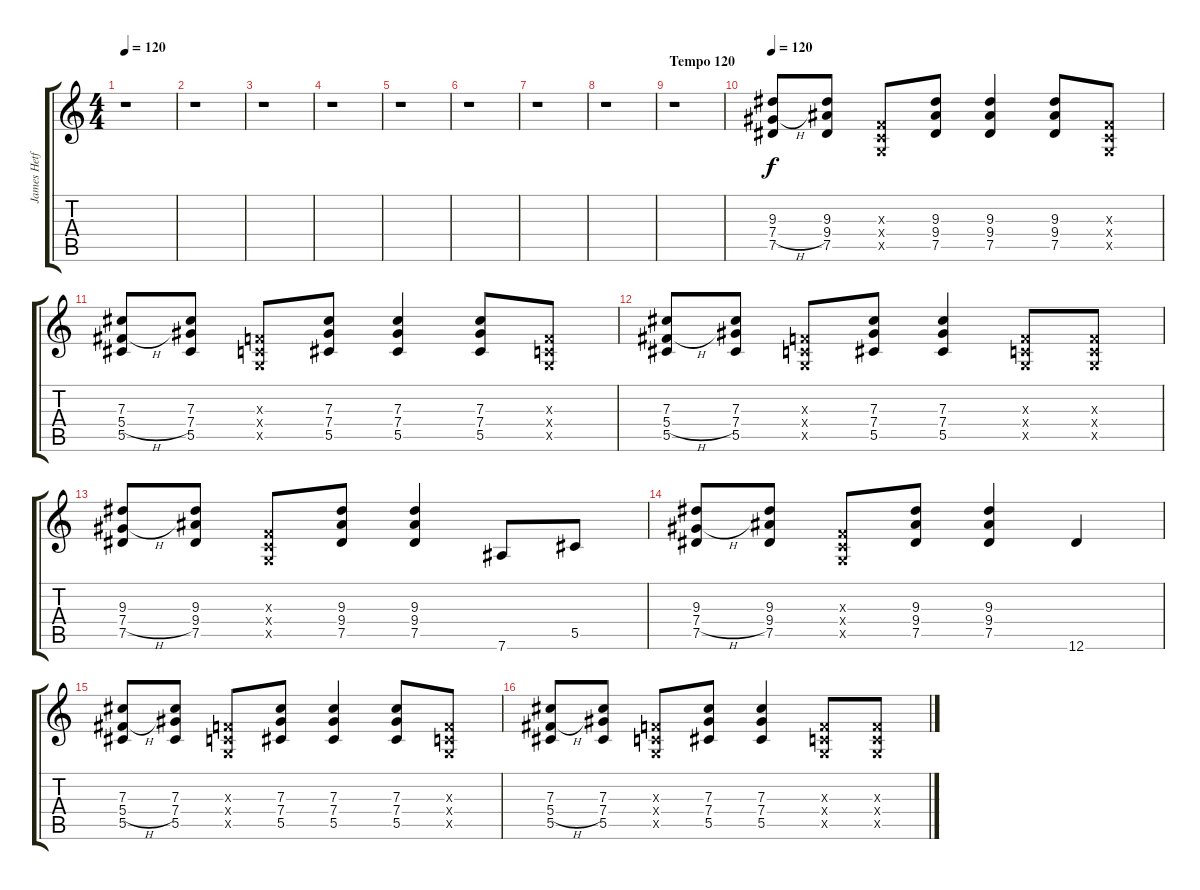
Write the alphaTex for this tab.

\track ("James Hetfield distortion" "James Hetf") {instrument distortionguitar}
\staff {score tabs}
\tuning (Eb4 Bb3 Gb3 Db3 Ab2 Eb2) {hide}
\ts (4 4)
\tempo 120
\clef g2
\ks c
r.1{dy f} |
r.1 |
r.1 |
r.1 |
r.1 |
r.1 |
r.1 |
r.1 |
\section ("" "Tempo 120")
r.1 |
\tempo 120
(9.3 7.4{h} 7.5).8{volume 12 instrument overdrivenguitar} (9.3 9.4 7.5).8 (-1.3{x} -1.4{x} -1.5{x}).8 (9.3 9.4 7.5).8 (9.3 9.4 7.5).4 (9.3 9.4 7.5).8 (-1.3{x} -1.4{x} -1.5{x}).8 |
(7.3 5.4{h} 5.5).8 (7.3 7.4 5.5).8 (-1.3{x} -1.4{x} -1.5{x}).8 (7.3 7.4 5.5).8 (7.3 7.4 5.5).4 (7.3 7.4 5.5).8 (-1.3{x} -1.4{x} -1.5{x}).8 |
(7.3 5.4{h} 5.5).8 (7.3 7.4 5.5).8 (-1.3{x} -1.4{x} -1.5{x}).8 (7.3 7.4 5.5).8 (7.3 7.4 5.5).4 (-1.3{x} -1.4{x} -1.5{x}).8 (-1.3{x} -1.4{x} -1.5{x}).8 |
(9.3 7.4{h} 7.5).8 (9.3 9.4 7.5).8 (-1.3{x} -1.4{x} -1.5{x}).8 (9.3 9.4 7.5).8 (9.3 9.4 7.5).4 7.6.8 5.5.8 |
(9.3 7.4{h} 7.5).8 (9.3 9.4 7.5).8 (-1.3{x} -1.4{x} -1.5{x}).8 (9.3 9.4 7.5).8 (9.3 9.4 7.5).4 12.6.4 |
(7.3 5.4{h} 5.5).8 (7.3 7.4 5.5).8 (-1.3{x} -1.4{x} -1.5{x}).8 (7.3 7.4 5.5).8 (7.3 7.4 5.5).4 (7.3 7.4 5.5).8 (-1.3{x} -1.4{x} -1.5{x}).8 |
(7.3 5.4{h} 5.5).8 (7.3 7.4 5.5).8 (-1.3{x} -1.4{x} -1.5{x}).8 (7.3 7.4 5.5).8 (7.3 7.4 5.5).4 (-1.3{x} -1.4{x} -1.5{x}).8 (-1.3{x} -1.4{x} -1.5{x}).8
